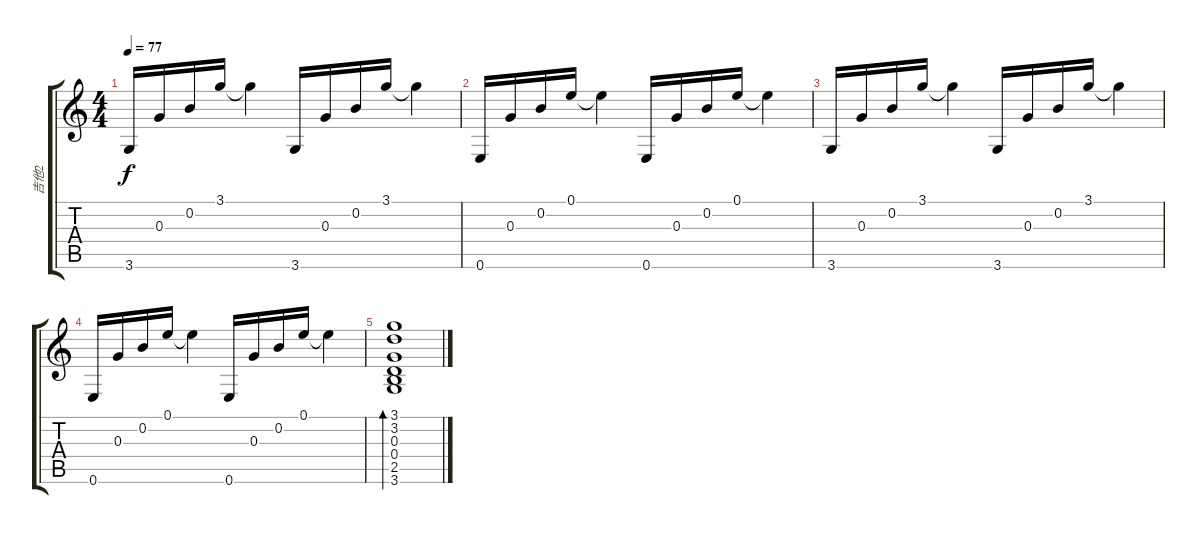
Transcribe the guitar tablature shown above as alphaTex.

\track ("吉他2" "吉他2") {instrument electricguitarclean}
\staff {score tabs}
\tuning (E4 B3 G3 D3 A2 E2) {hide}
\ts (4 4)
\tempo 77
\clef g2
\ks c
3.6.16{dy f} 0.3.16 0.2.16 3.1.16 3.1{t}.4 3.6.16 0.3.16 0.2.16 3.1.16 3.1{t}.4 |
0.6.16 0.3.16 0.2.16 0.1.16 0.1{t}.4 0.6.16 0.3.16 0.2.16 0.1.16 0.1{t}.4 |
3.6.16 0.3.16 0.2.16 3.1.16 3.1{t}.4 3.6.16 0.3.16 0.2.16 3.1.16 3.1{t}.4 |
0.6.16 0.3.16 0.2.16 0.1.16 0.1{t}.4 0.6.16 0.3.16 0.2.16 0.1.16 0.1{t}.4 |
(3.1 3.2 0.3 0.4 2.5 3.6).1{bd 480}
